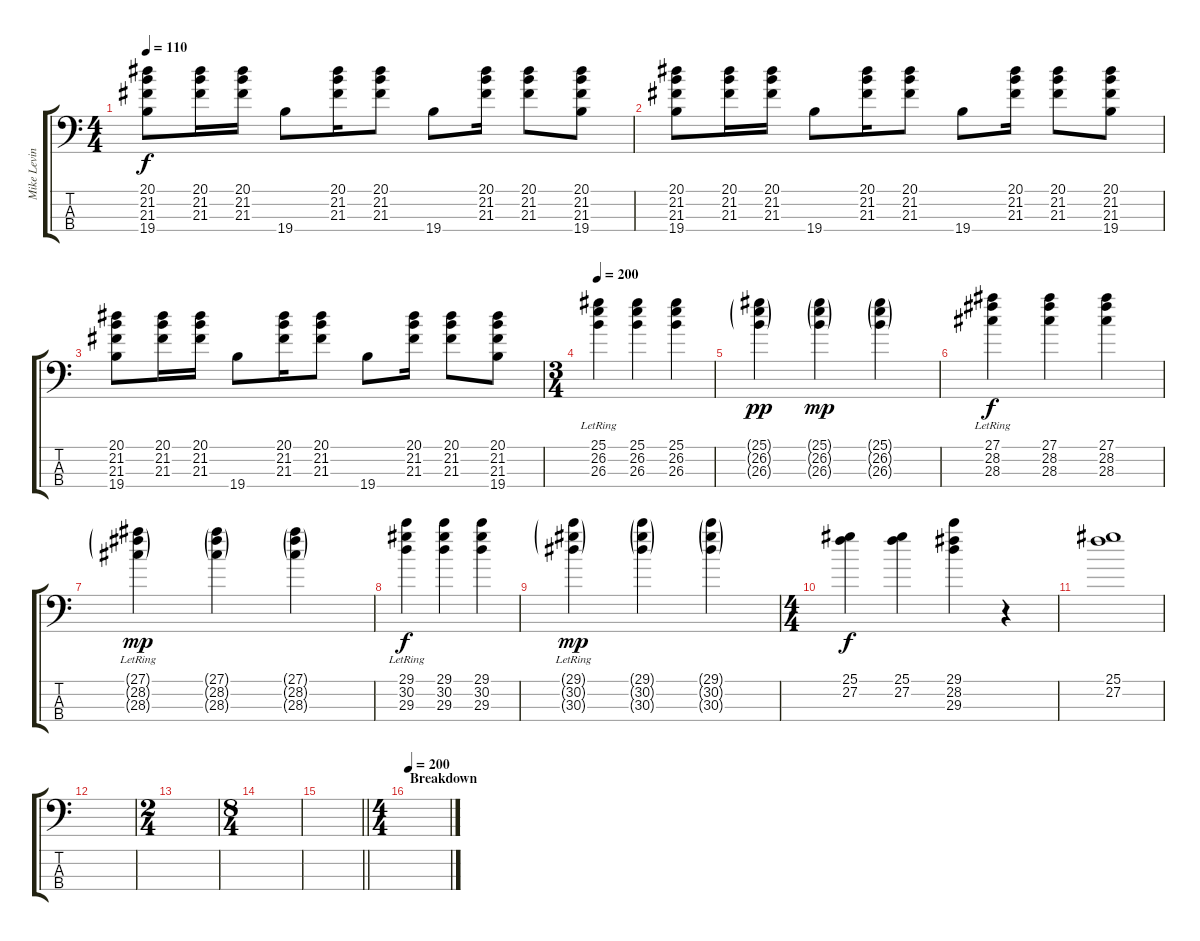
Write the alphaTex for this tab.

\track ("Mike Levine" "Mike Levin") {instrument electricbasspick}
\staff {score tabs}
\tuning (G2 D2 A1 E1) {hide}
\ts (4 4)
\tempo 110
\clef f4
\ks c
(20.1 21.2 21.3 19.4).8{dy f} (20.1 21.2 21.3).16 (20.1 21.2 21.3).16 19.4.8 (20.1 21.2 21.3).16 (20.1 21.2 21.3).8 19.4.8 (20.1 21.2 21.3).16 (20.1 21.2 21.3).8 (20.1 21.2 21.3 19.4).8 |
(20.1 21.2 21.3 19.4).8 (20.1 21.2 21.3).16 (20.1 21.2 21.3).16 19.4.8 (20.1 21.2 21.3).16 (20.1 21.2 21.3).8 19.4.8 (20.1 21.2 21.3).16 (20.1 21.2 21.3).8 (20.1 21.2 21.3 19.4).8 |
(20.1 21.2 21.3 19.4).8 (20.1 21.2 21.3).16 (20.1 21.2 21.3).16 19.4.8 (20.1 21.2 21.3).16 (20.1 21.2 21.3).8 19.4.8 (20.1 21.2 21.3).16 (20.1 21.2 21.3).8 (20.1 21.2 21.3 19.4).8 |
\ts (3 4)
\tempo 200
(25.1 26.2 26.3{lr}).4{instrument acousticguitarnylon} (25.1 26.2 26.3).4 (25.1 26.2 26.3).4 |
(25.1{g} 26.2{g} 26.3{g}).4{dy pp} (25.1{g} 26.2{g} 26.3{g}).4{dy mp} (25.1{g} 26.2{g} 26.3{g}).4 |
(27.1 28.2 28.3{lr}).4{dy f} (27.1 28.2 28.3).4 (27.1 28.2 28.3).4 |
(27.1{g} 28.2{g} 28.3{g lr}).4{dy mp} (27.1{g} 28.2{g} 28.3{g}).4 (27.1{g} 28.2{g} 28.3{g}).4 |
(29.1 30.2 29.3{lr}).4{dy f} (29.1 30.2 29.3).4 (29.1 30.2 29.3).4 |
(29.1{g} 30.2{g} 30.3{g lr}).4{dy mp} (29.1{g} 30.2{g} 30.3{g}).4 (29.1{g} 30.2{g} 30.3{g}).4 |
\ts (4 4)
(25.1 27.2).4{dy f} (25.1 27.2).4 (29.1 28.2 29.3).4 r.4 |
(25.1 27.2).1 |
|
\ts (2 4)
|
\ts (8 4)
|
\barLineRight lightlight
|
\ts (4 4)
\section ("" "Breakdown")
\tempo 200
